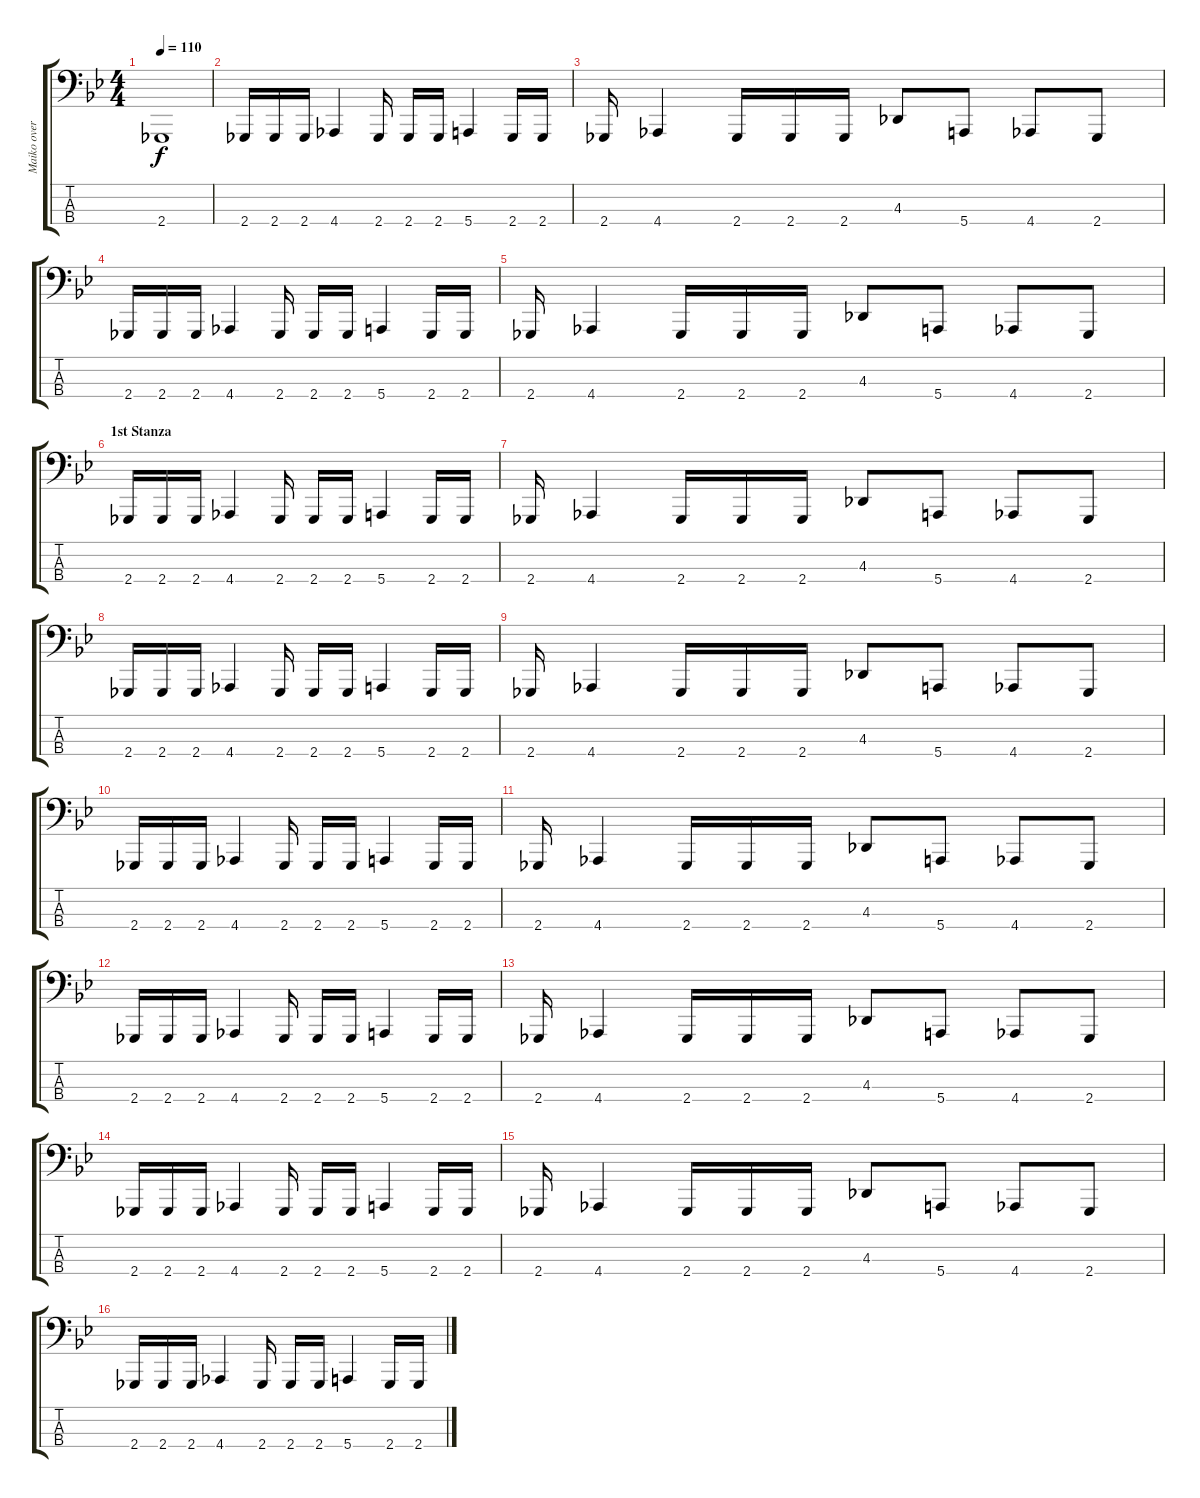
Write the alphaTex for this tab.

\track ("Maiko overdub" "Maiko over") {instrument electricbassfinger}
\staff {score tabs}
\tuning (G1 D1 A0 E0) {hide}
\ts (4 4)
\tempo 110
\clef f4
\ks bb
2.4{t}.1{dy f} |
2.4.16 2.4.16 2.4.16 4.4.4 2.4.16 2.4.16 2.4.16 5.4.4 2.4.16 2.4.16 |
2.4.16 4.4.4 2.4.16 2.4.16 2.4.16 4.3.8 5.4.8 4.4.8 2.4.8 |
2.4.16 2.4.16 2.4.16 4.4.4 2.4.16 2.4.16 2.4.16 5.4.4 2.4.16 2.4.16 |
2.4.16 4.4.4 2.4.16 2.4.16 2.4.16 4.3.8 5.4.8 4.4.8 2.4.8 |
\section ("" "1st Stanza")
2.4.16 2.4.16 2.4.16 4.4.4 2.4.16 2.4.16 2.4.16 5.4.4 2.4.16 2.4.16 |
2.4.16 4.4.4 2.4.16 2.4.16 2.4.16 4.3.8 5.4.8 4.4.8 2.4.8 |
2.4.16 2.4.16 2.4.16 4.4.4 2.4.16 2.4.16 2.4.16 5.4.4 2.4.16 2.4.16 |
2.4.16 4.4.4 2.4.16 2.4.16 2.4.16 4.3.8 5.4.8 4.4.8 2.4.8 |
2.4.16 2.4.16 2.4.16 4.4.4 2.4.16 2.4.16 2.4.16 5.4.4 2.4.16 2.4.16 |
2.4.16 4.4.4 2.4.16 2.4.16 2.4.16 4.3.8 5.4.8 4.4.8 2.4.8 |
2.4.16 2.4.16 2.4.16 4.4.4 2.4.16 2.4.16 2.4.16 5.4.4 2.4.16 2.4.16 |
2.4.16 4.4.4 2.4.16 2.4.16 2.4.16 4.3.8 5.4.8 4.4.8 2.4.8 |
2.4.16 2.4.16 2.4.16 4.4.4 2.4.16 2.4.16 2.4.16 5.4.4 2.4.16 2.4.16 |
2.4.16 4.4.4 2.4.16 2.4.16 2.4.16 4.3.8 5.4.8 4.4.8 2.4.8 |
2.4.16 2.4.16 2.4.16 4.4.4 2.4.16 2.4.16 2.4.16 5.4.4 2.4.16 2.4.16
